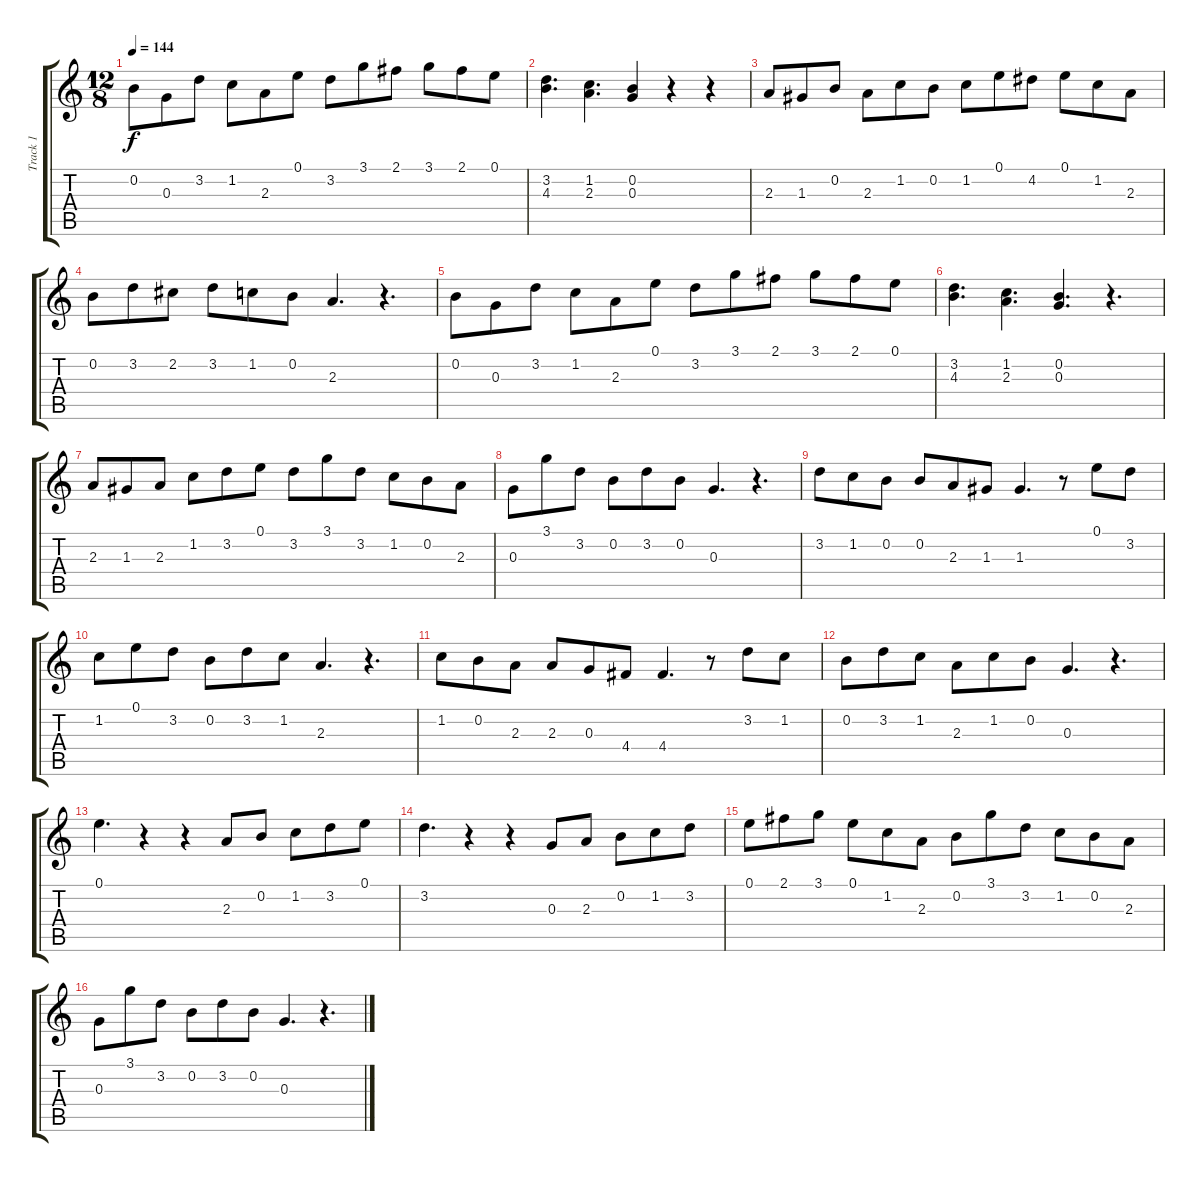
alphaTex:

\track ("Track 1" "Track 1") {instrument acousticguitarnylon}
\staff {score tabs}
\tuning (E4 B3 G3 D3 A2 E2) {hide}
\ts (12 8)
\tempo 144
\clef g2
\ks c
0.2.8{dy f instrument acousticguitarnylon} 0.3.8 3.2.8 1.2.8 2.3.8 0.1.8 3.2.8 3.1.8 2.1.8 3.1.8 2.1.8 0.1.8 |
(3.2 4.3).4{d} (1.2 2.3).4{d} (0.2 0.3).4 r.4 r.4 |
2.3.8 1.3.8 0.2.8 2.3.8 1.2.8 0.2.8 1.2.8 0.1.8 4.2.8 0.1.8 1.2.8 2.3.8 |
0.2.8 3.2.8 2.2.8 3.2.8 1.2.8 0.2.8 2.3.4{d} r.4{d} |
0.2.8 0.3.8 3.2.8 1.2.8 2.3.8 0.1.8 3.2.8 3.1.8 2.1.8 3.1.8 2.1.8 0.1.8 |
(3.2 4.3).4{d} (1.2 2.3).4{d} (0.2 0.3).4{d} r.4{d} |
2.3.8 1.3.8 2.3.8 1.2.8 3.2.8 0.1.8 3.2.8 3.1.8 3.2.8 1.2.8 0.2.8 2.3.8 |
0.3.8 3.1.8 3.2.8 0.2.8 3.2.8 0.2.8 0.3.4{d} r.4{d} |
3.2.8 1.2.8 0.2.8 0.2.8 2.3.8 1.3.8 1.3.4{d} r.8 0.1.8 3.2.8 |
1.2.8 0.1.8 3.2.8 0.2.8 3.2.8 1.2.8 2.3.4{d} r.4{d} |
1.2.8 0.2.8 2.3.8 2.3.8 0.3.8 4.4.8 4.4.4{d} r.8 3.2.8 1.2.8 |
0.2.8 3.2.8 1.2.8 2.3.8 1.2.8 0.2.8 0.3.4{d} r.4{d} |
0.1.4{d} r.4 r.4 2.3.8 0.2.8 1.2.8 3.2.8 0.1.8 |
3.2.4{d} r.4 r.4 0.3.8 2.3.8 0.2.8 1.2.8 3.2.8 |
0.1.8 2.1.8 3.1.8 0.1.8 1.2.8 2.3.8 0.2.8 3.1.8 3.2.8 1.2.8 0.2.8 2.3.8 |
0.3.8 3.1.8 3.2.8 0.2.8 3.2.8 0.2.8 0.3.4{d} r.4{d}
